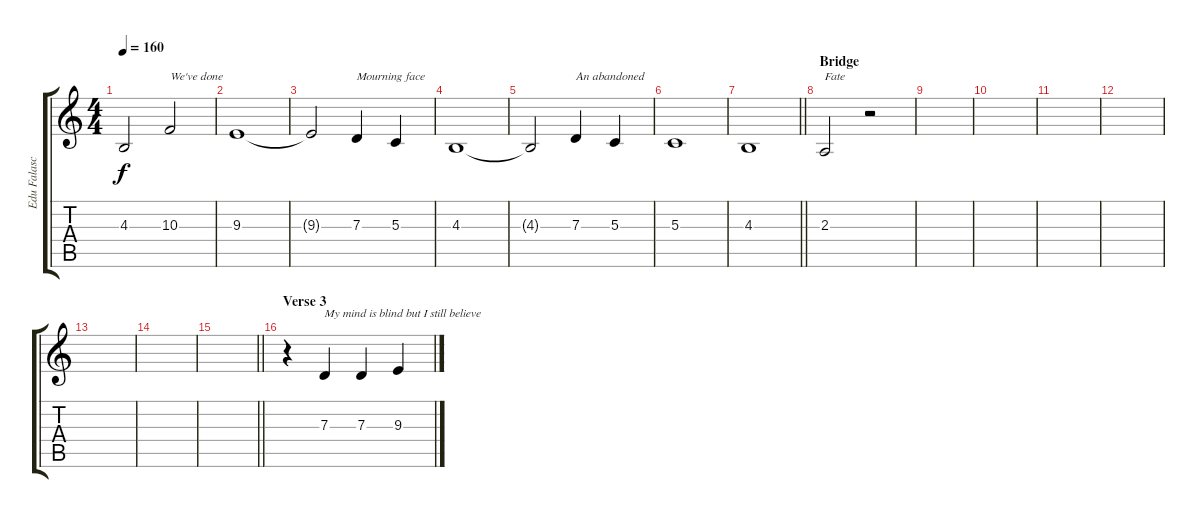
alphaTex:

\track ("Edu Falaschi(Vocals)" "Edu Falasc") {instrument oboe}
\staff {score tabs}
\tuning (E4 B3 G3 D3 A2 E2) {hide}
\ts (4 4)
\tempo 160
\clef g2
\ks c
4.3{t}.2{dy f} 10.3.2{txt "We've done"} |
9.3.1 |
9.3{t}.2 7.3.4{txt "Mourning face"} 5.3.4 |
4.3.1 |
4.3{t}.2 7.3.4{txt "An abandoned"} 5.3.4 |
5.3.1 |
\barLineRight lightlight
4.3.1 |
\section ("" "Bridge")
2.3.2{txt "Fate"} r.2 |
|
|
|
|
|
|
\barLineRight lightlight
|
\section ("" "Verse 3")
r.4 7.3.4{txt "My mind is blind but I still believe"} 7.3.4 9.3.4
